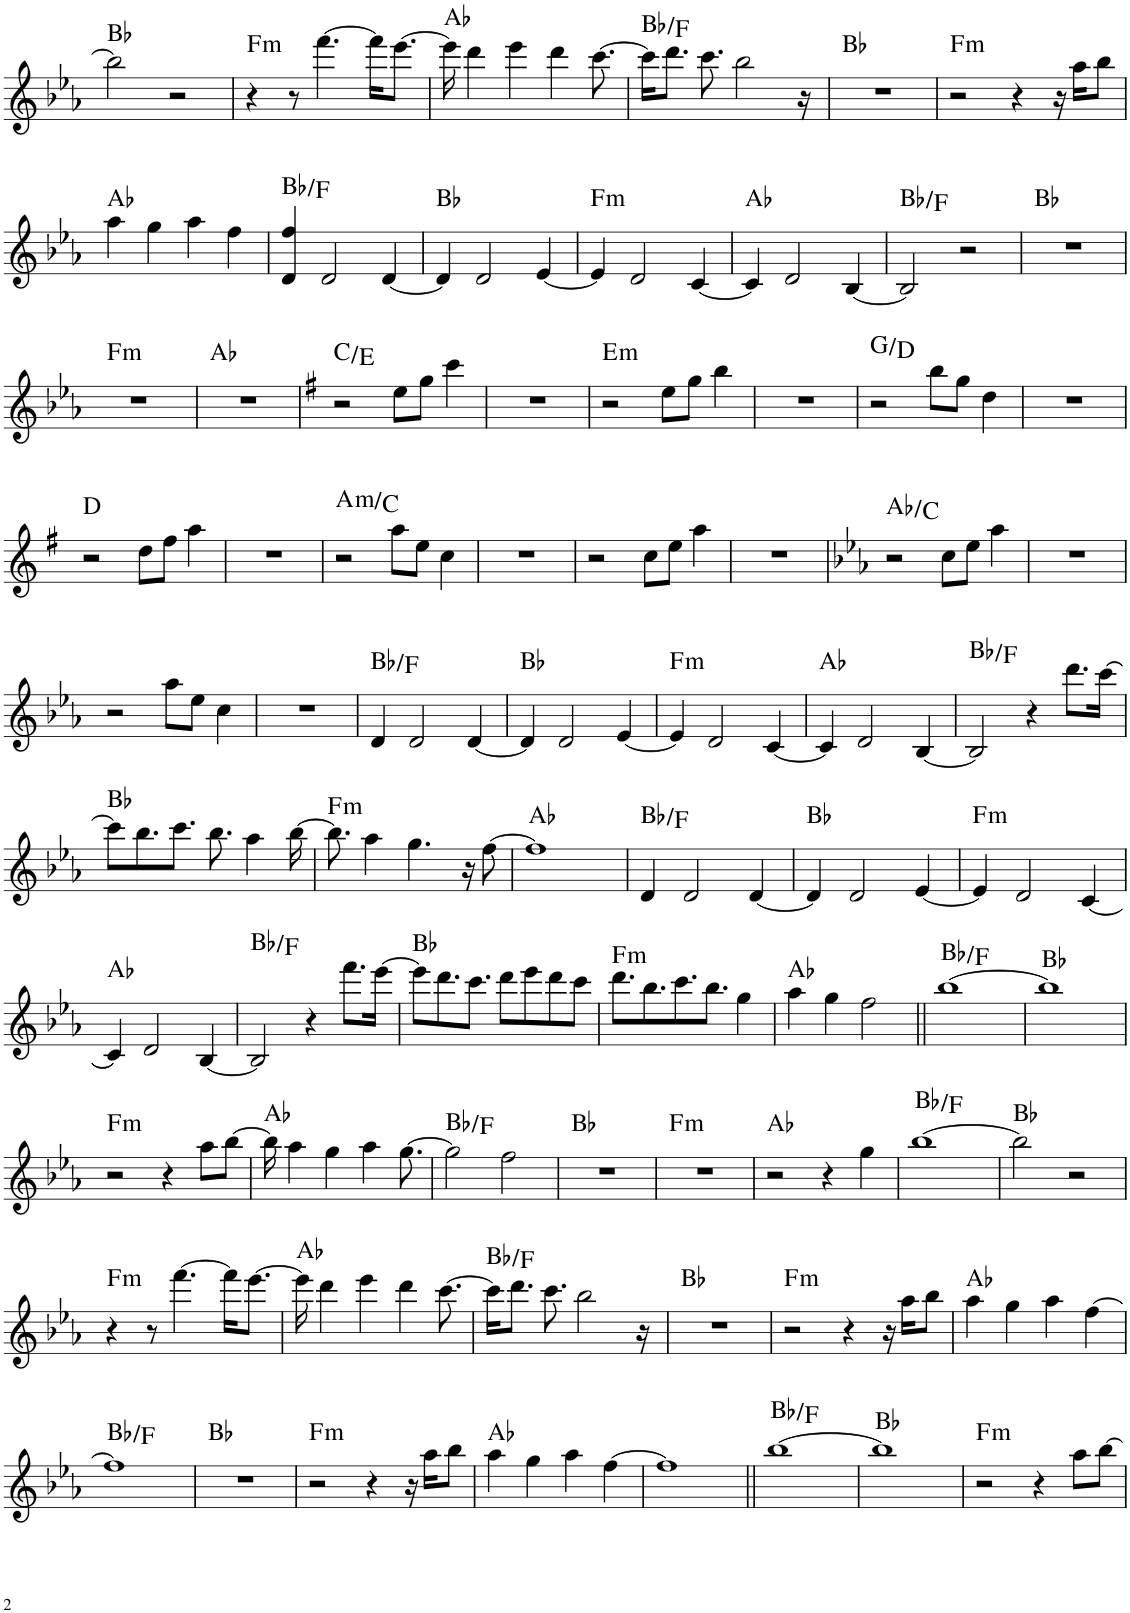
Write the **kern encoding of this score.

**kern	**harte
*part1	*part1
*staff1	*
*I"Piano	*
*I'Pno.	*
!!LO:PB:g=z
*clefG2	*
*k[b-e-a-]	*
*M4/4	*
=66	=66
2bb-\]	Bb:maj
2r	.
=67	=67
!	!LO:H:kt=m
4r	F:min
8r	.
[4.fff\	.
16fff\KL]	.
[8.eee-\J	.
=68	=68
16eee-\]	Ab:maj
4ddd\	.
4eee-\	.
4ddd\	.
[8.ccc\	.
=69	=69
16ccc\KL]	Bb:maj/5
8.ddd\J	.
8.ccc\	.
2bb-\	.
16r	.
=70	=70
1r	Bb:maj
=71	=71
!	!LO:H:kt=m
2r	F:min
4r	.
16r	.
16aa-\KL	.
8bb-\J	.
!!LO:LB:g=z
=72	=72
4aa-\	Ab:maj
4gg\	.
4aa-\	.
4ff\	.
=73	=73
4d/ 4ff/	Bb:maj/5
2d/	.
[4d/	.
=74	=74
4d/]	Bb:maj
2d/	.
[4e-/	.
=75	=75
!	!LO:H:kt=m
4e-/]	F:min
2d/	.
[4c/	.
=76	=76
4c/]	Ab:maj
2d/	.
[4B-/	.
=77	=77
2B-/]	Bb:maj/5
2r	.
=78	=78
1r	Bb:maj
!!LO:LB:g=z
=79	=79
!	!LO:H:kt=m
1r	F:min
=80	=80
1r	Ab:maj
=81	=81
*k[f#]	*
2r	C:maj/3
8ee\L	.
8gg\J	.
4ccc\	.
=82	=82
1r	.
=83	=83
!	!LO:H:kt=m
2r	E:min
8ee\L	.
8gg\J	.
4bb\	.
=84	=84
1r	.
=85	=85
2r	G:maj/5
8bb\L	.
8gg\J	.
4dd\	.
=86	=86
1r	.
!!LO:LB:g=z
=87	=87
2r	D:maj
8dd\L	.
8ff#\J	.
4aa\	.
=88	=88
1r	.
=89	=89
!	!LO:H:kt=m
2r	A:min/b3
8aa\L	.
8ee\J	.
4cc\	.
=90	=90
1r	.
=91	=91
2r	.
8cc\L	.
8ee\J	.
4aa\	.
=92	=92
1r	.
=93	=93
*k[b-e-a-]	*
2r	Ab:maj/3
8cc\L	.
8ee-\J	.
4aa-\	.
=94	=94
1r	.
!!LO:LB:g=z
=95	=95
2r	.
8aa-\L	.
8ee-\J	.
4cc\	.
=96	=96
1r	.
=97	=97
4d/	Bb:maj/5
2d/	.
[4d/	.
=98	=98
4d/]	Bb:maj
2d/	.
[4e-/	.
=99	=99
!	!LO:H:kt=m
4e-/]	F:min
2d/	.
[4c/	.
=100	=100
4c/]	Ab:maj
2d/	.
[4B-/	.
=101	=101
2B-/]	Bb:maj/5
4r	.
8.ddd\L	.
[16ccc\Jk	.
!!LO:LB:g=z
=102	=102
8ccc\L]	Bb:maj
8.bb-\	.
8.ccc\J	.
8.bb-\	.
4aa-\	.
[16bb-\	.
=103	=103
!	!LO:H:kt=m
8.bb-\]	F:min
4aa-\	.
4.gg\	.
16r	.
[8ff\	.
=104	=104
1ff]	Ab:maj
=105	=105
4d/	Bb:maj/5
2d/	.
[4d/	.
=106	=106
4d/]	Bb:maj
2d/	.
[4e-/	.
=107	=107
!	!LO:H:kt=m
4e-/]	F:min
2d/	.
[4c/	.
!!LO:LB:g=z
=108	=108
4c/]	Ab:maj
2d/	.
[4B-/	.
=109	=109
2B-/]	Bb:maj/5
4r	.
8.fff\L	.
[16eee-\Jk	.
=110	=110
8eee-\L]	Bb:maj
8.ddd\	.
8.ccc\J	.
8ddd\L	.
8eee-\	.
8ddd\	.
8ccc\J	.
=111	=111
!	!LO:H:kt=m
8.ddd\L	F:min
8.bb-\	.
8.ccc\	.
8.bb-\J	.
4gg\	.
=112	=112
4aa-\	Ab:maj
4gg\	.
2ff\	.
=113||	=113||
[1bb-	Bb:maj/5
=114	=114
1bb-]	Bb:maj
!!LO:LB:g=z
=115	=115
!	!LO:H:kt=m
2r	F:min
4r	.
8aa-\L	.
[8bb-\J	.
=116	=116
16bb-\]	Ab:maj
4aa-\	.
4gg\	.
4aa-\	.
[8.gg\	.
=117	=117
2gg\]	Bb:maj/5
2ff\	.
=118	=118
1r	Bb:maj
=119	=119
!	!LO:H:kt=m
1r	F:min
=120	=120
2r	Ab:maj
4r	.
4gg\	.
=121	=121
[1bb-	Bb:maj/5
=122	=122
2bb-\]	Bb:maj
2r	.
!!LO:LB:g=z
=123	=123
!	!LO:H:kt=m
4r	F:min
8r	.
[4.fff\	.
16fff\KL]	.
[8.eee-\J	.
=124	=124
16eee-\]	Ab:maj
4ddd\	.
4eee-\	.
4ddd\	.
[8.ccc\	.
=125	=125
16ccc\KL]	Bb:maj/5
8.ddd\J	.
8.ccc\	.
2bb-\	.
16r	.
=126	=126
1r	Bb:maj
=127	=127
!	!LO:H:kt=m
2r	F:min
4r	.
16r	.
16aa-\KL	.
8bb-\J	.
=128	=128
4aa-\	Ab:maj
4gg\	.
4aa-\	.
[4ff\	.
!!LO:LB:g=z
=129	=129
1ff]	Bb:maj/5
=130	=130
1r	Bb:maj
=131	=131
!	!LO:H:kt=m
2r	F:min
4r	.
16r	.
16aa-\KL	.
8bb-\J	.
=132	=132
4aa-\	Ab:maj
4gg\	.
4aa-\	.
[4ff\	.
=133	=133
1ff]	.
=134||	=134||
[1bb-	Bb:maj/5
=135	=135
1bb-]	Bb:maj
=136	=136
!	!LO:H:kt=m
2r	F:min
4r	.
8aa-\L	.
[8bb-\J	.
=	=
*-	*-
